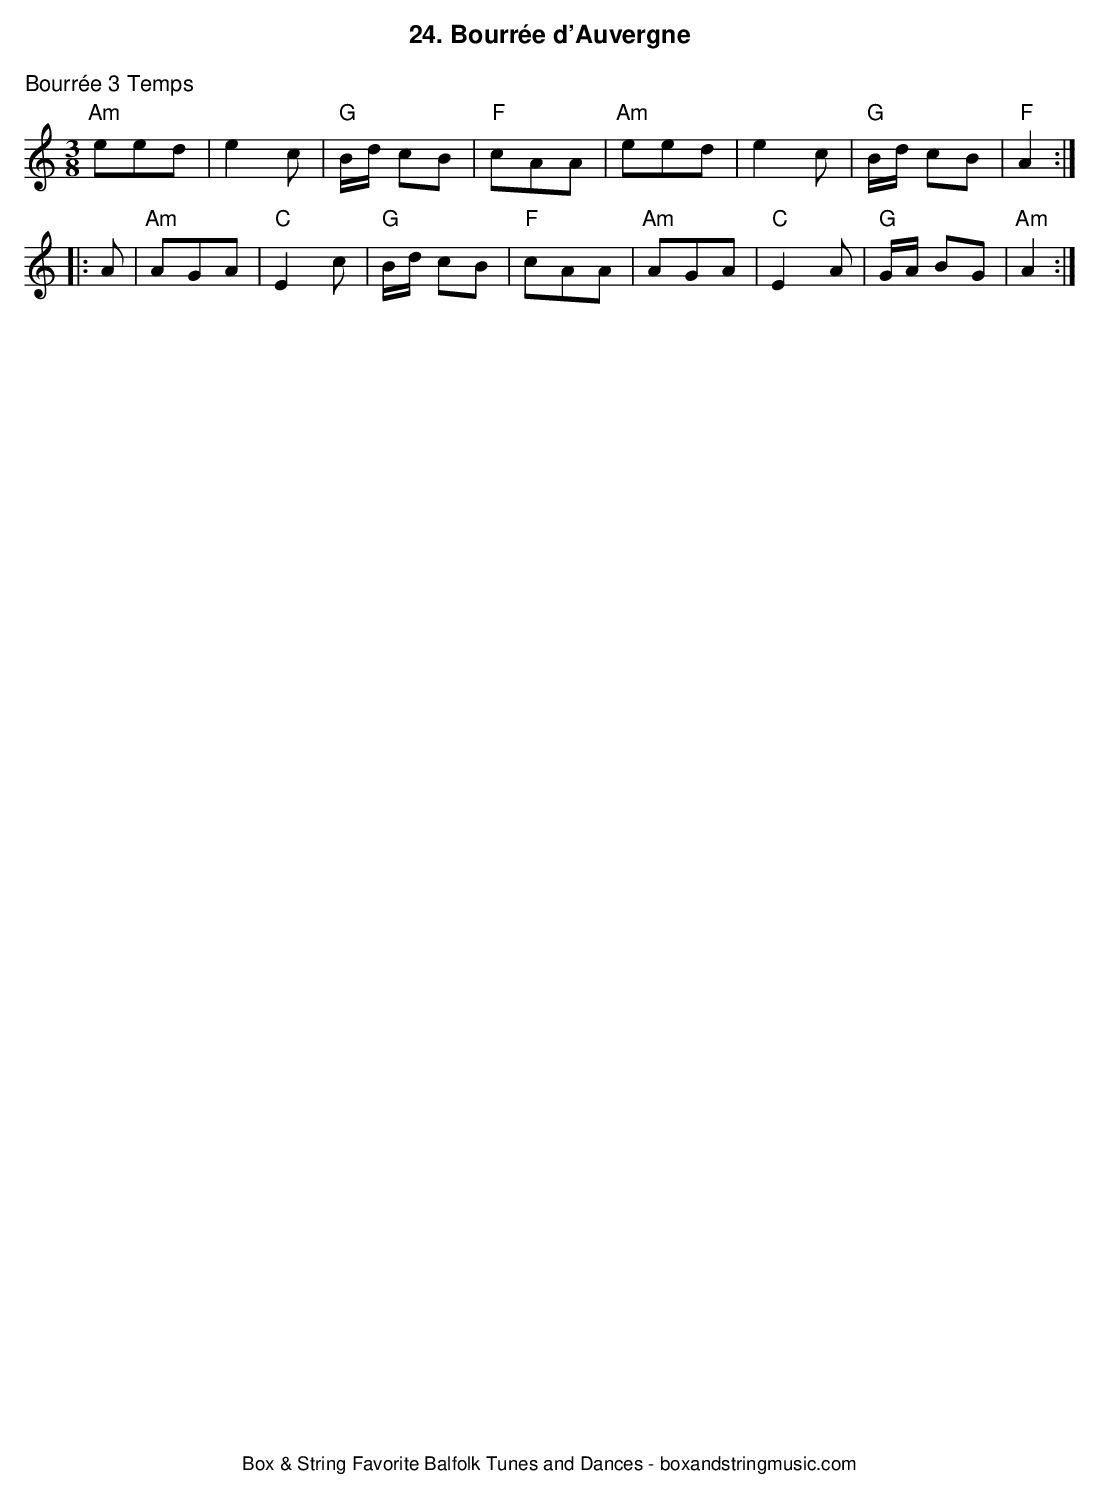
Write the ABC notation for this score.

X:1
T:24. Bourrée d'Auvergne
M:3/8
L:1/16
K:Am
%%text Bourrée 3 Temps
"Am" e2e2d2 | e4 c2 | "G"Bd c2B2 | "F"c2A2A2 |\
"Am"e2e2d2 | e4 c2 | "G"Bd c2B2 |"F" A4 :|
|:A2 |"Am" A2G2A2 |"C" E4 c2 |"G" Bd c2B2 | "F"c2A2A2 |\
"Am"A2G2A2 | "C"E4 A2 | "G"GA B2G2| "Am"A4 :|
